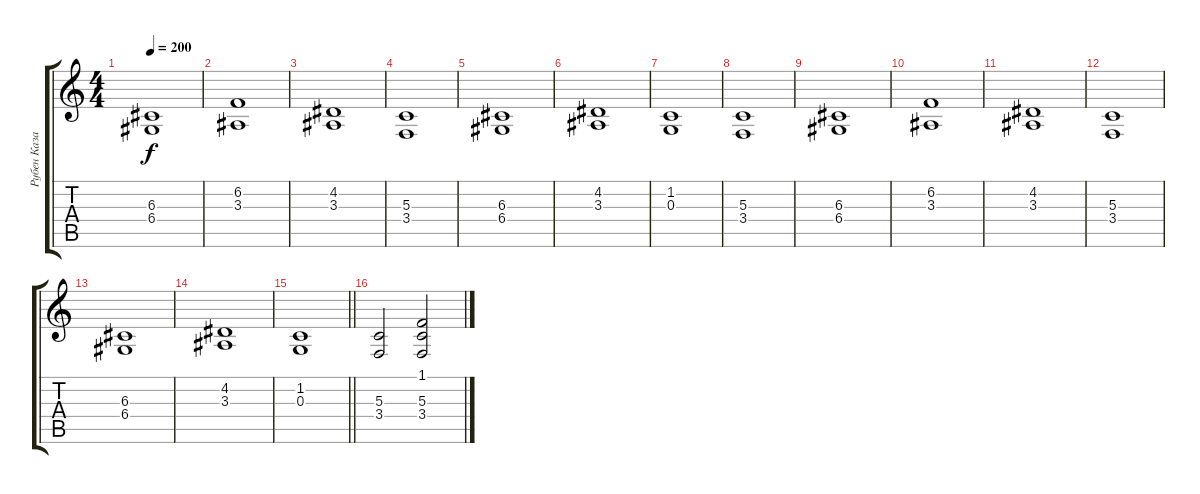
\track ("Рубен Казарьян" "Рубен Каза") {instrument stringensemble1}
\staff {score tabs}
\tuning (E4 B3 G3 D3 A2 E2) {hide}
\ts (4 4)
\tempo 200
\clef g2
\ks c
(6.3 6.4).1{dy f} |
(6.2 3.3).1 |
(4.2 3.3).1 |
(5.3 3.4).1 |
(6.3 6.4).1 |
(4.2 3.3).1 |
(1.2 0.3).1 |
(5.3 3.4).1 |
(6.3 6.4).1 |
(6.2 3.3).1 |
(4.2 3.3).1 |
(5.3 3.4).1 |
(6.3 6.4).1 |
(4.2 3.3).1 |
\barLineRight lightlight
(1.2 0.3).1 |
(5.3 3.4).2 (1.1 5.3 3.4).2
